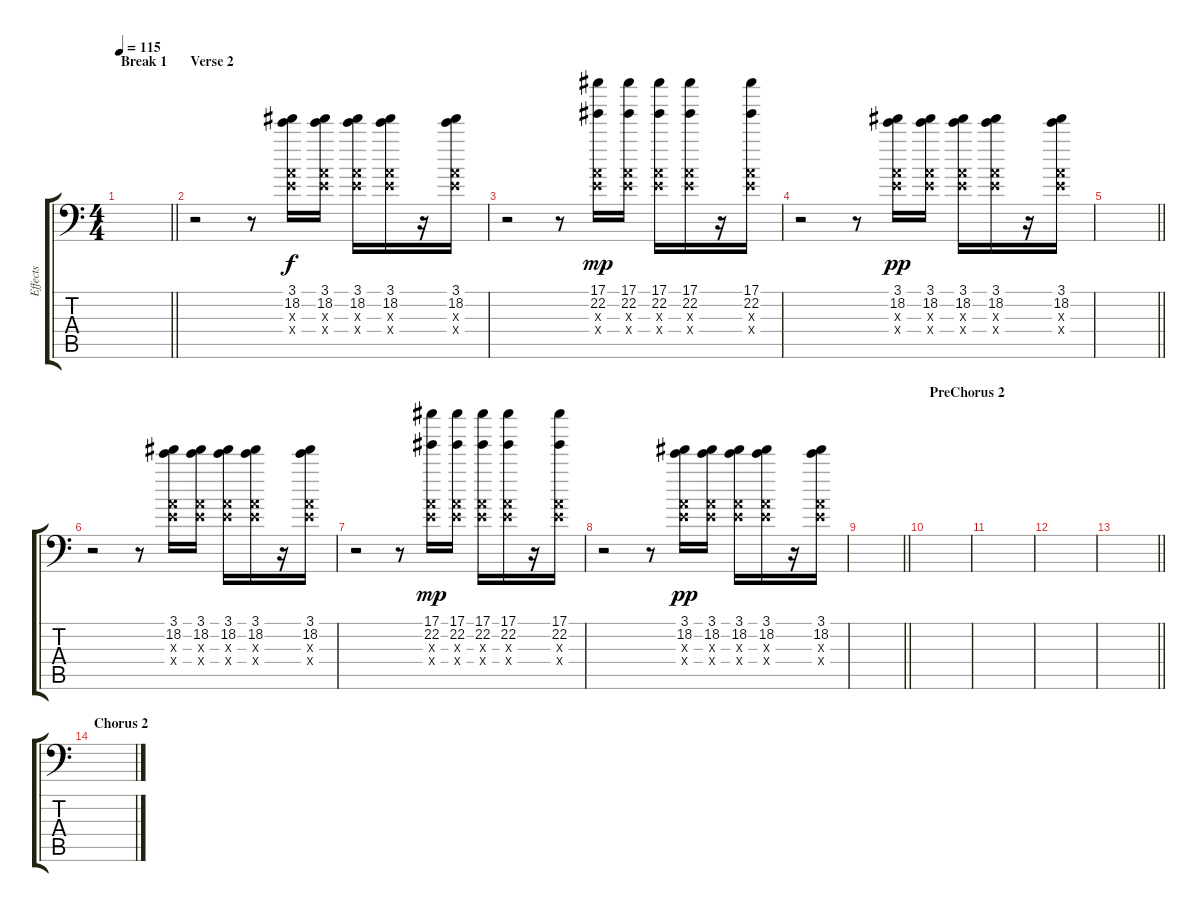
\track ("Effects" "Effects") {instrument distortionguitar}
\staff {score tabs}
\tuning (Eb5 Bb3 Gb3 Db3 Ab2 Db1) {hide}
\ts (4 4)
\section ("" "Break 1")
\tempo 115
\clef f4
\barLineRight lightlight
\ks c
|
\section ("" "Verse 2")
r.2{volume 10} r.8 (3.1 18.2 3.3{x} 3.4{x}).16 (3.1 18.2 3.3{x} 3.4{x}).16 (3.1 18.2 3.3{x} 3.4{x}).16 (3.1 18.2 3.3{x} 3.4{x}).16 r.16 (3.1 18.2 3.3{x} 3.4{x}).16 |
r.2 r.8 (17.1 22.2 3.3{x} 3.4{x}).16{dy mp} (17.1 22.2 3.3{x} 3.4{x}).16 (17.1 22.2 3.3{x} 3.4{x}).16 (17.1 22.2 3.3{x} 3.4{x}).16 r.16 (17.1 22.2 3.3{x} 3.4{x}).16 |
r.2 r.8 (3.1 18.2 3.3{x} 3.4{x}).16{dy pp} (3.1 18.2 3.3{x} 3.4{x}).16 (3.1 18.2 3.3{x} 3.4{x}).16 (3.1 18.2 3.3{x} 3.4{x}).16 r.16 (3.1 18.2 3.3{x} 3.4{x}).16 |
\barLineRight lightlight
|
r.2{volume 10} r.8 (3.1 18.2 3.3{x} 3.4{x}).16 (3.1 18.2 3.3{x} 3.4{x}).16 (3.1 18.2 3.3{x} 3.4{x}).16 (3.1 18.2 3.3{x} 3.4{x}).16 r.16 (3.1 18.2 3.3{x} 3.4{x}).16 |
r.2 r.8 (17.1 22.2 3.3{x} 3.4{x}).16{dy mp} (17.1 22.2 3.3{x} 3.4{x}).16 (17.1 22.2 3.3{x} 3.4{x}).16 (17.1 22.2 3.3{x} 3.4{x}).16 r.16 (17.1 22.2 3.3{x} 3.4{x}).16 |
r.2 r.8 (3.1 18.2 3.3{x} 3.4{x}).16{dy pp} (3.1 18.2 3.3{x} 3.4{x}).16 (3.1 18.2 3.3{x} 3.4{x}).16 (3.1 18.2 3.3{x} 3.4{x}).16 r.16 (3.1 18.2 3.3{x} 3.4{x}).16 |
\barLineRight lightlight
|
\section ("" "PreChorus 2")
|
|
|
\barLineRight lightlight
|
\section ("" "Chorus 2")
